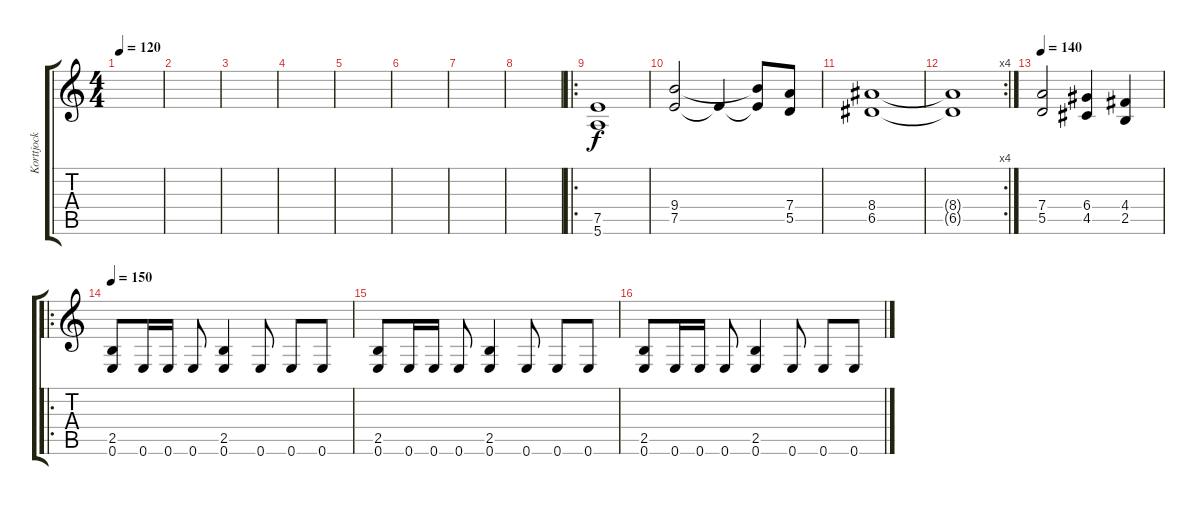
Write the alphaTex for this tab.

\track ("Korttjock" "Korttjock") {instrument distortionguitar}
\staff {score tabs}
\tuning (E4 B3 G3 D3 A2 E2) {hide}
\ts (4 4)
\tempo 120
\clef g2
\ks c
|
|
|
|
|
|
|
|
\ro
(7.5 5.6).1 |
(9.4 7.5).2 7.5{t}.4 (9.4{t} 7.5{t}).8 (7.4 5.5).8 |
(8.4 6.5).1 |
\rc 4
(8.4{t} 6.5{t}).1 |
\tempo 140
(7.4 5.5).2 (6.4 4.5).4 (4.4 2.5).4 |
\ro
\tempo 150
(2.5 0.6).8 0.6.16 0.6.16 0.6.8 (2.5 0.6).4 0.6.8 0.6.8 0.6.8 |
(2.5 0.6).8 0.6.16 0.6.16 0.6.8 (2.5 0.6).4 0.6.8 0.6.8 0.6.8 |
(2.5 0.6).8 0.6.16 0.6.16 0.6.8 (2.5 0.6).4 0.6.8 0.6.8 0.6.8
